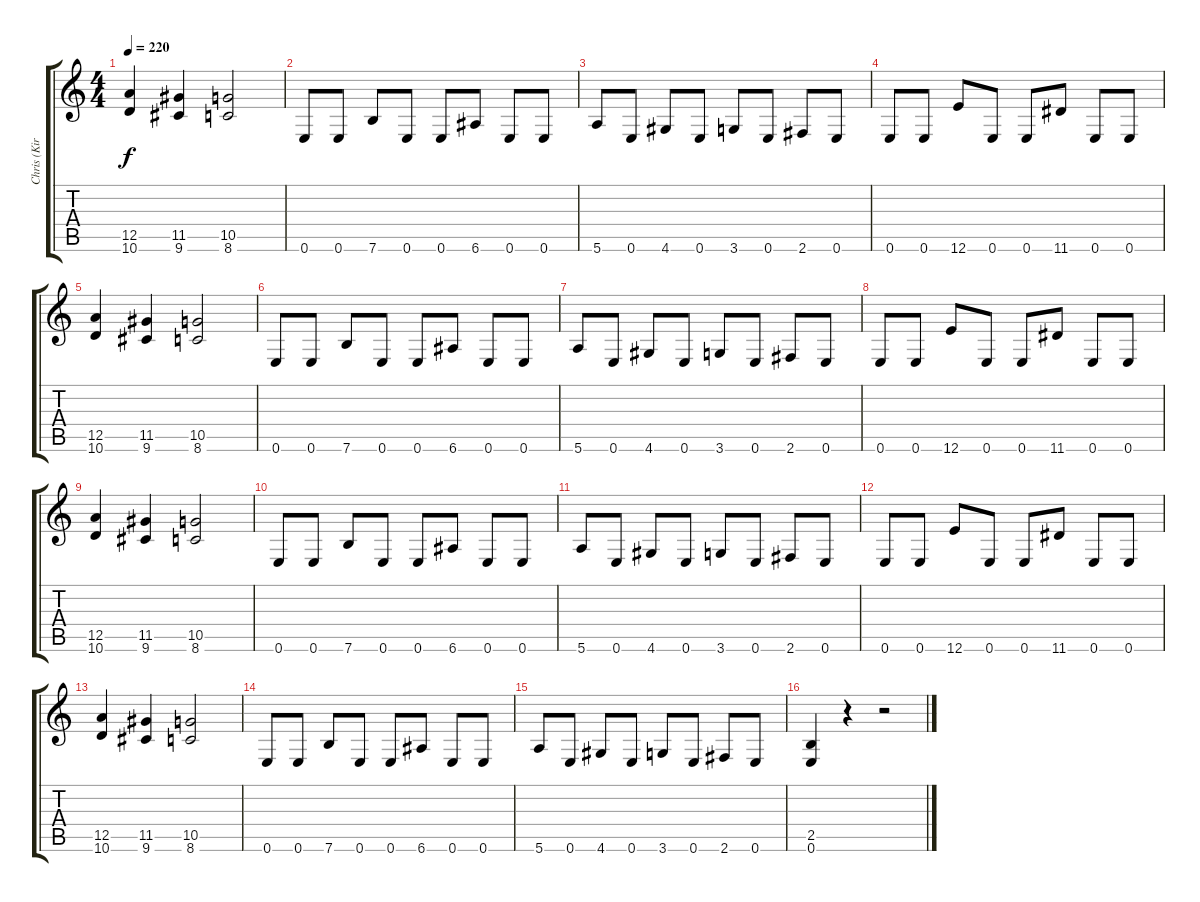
\track ("Chris (Kirks Guitar's)" "Chris (Kir") {instrument overdrivenguitar}
\staff {score tabs}
\tuning (E4 B3 G3 D3 A2 E2) {hide}
\ts (4 4)
\tempo 220
\clef g2
\ks c
(12.5 10.6).4{dy f} (11.5 9.6).4 (10.5 8.6).2 |
0.6.8 0.6.8 7.6.8 0.6.8 0.6.8 6.6.8 0.6.8 0.6.8 |
5.6.8 0.6.8 4.6.8 0.6.8 3.6.8 0.6.8 2.6.8 0.6.8 |
0.6.8 0.6.8 12.6.8 0.6.8 0.6.8 11.6.8 0.6.8 0.6.8 |
(12.5 10.6).4 (11.5 9.6).4 (10.5 8.6).2 |
0.6.8 0.6.8 7.6.8 0.6.8 0.6.8 6.6.8 0.6.8 0.6.8 |
5.6.8 0.6.8 4.6.8 0.6.8 3.6.8 0.6.8 2.6.8 0.6.8 |
0.6.8 0.6.8 12.6.8 0.6.8 0.6.8 11.6.8 0.6.8 0.6.8 |
(12.5 10.6).4 (11.5 9.6).4 (10.5 8.6).2 |
0.6.8 0.6.8 7.6.8 0.6.8 0.6.8 6.6.8 0.6.8 0.6.8 |
5.6.8 0.6.8 4.6.8 0.6.8 3.6.8 0.6.8 2.6.8 0.6.8 |
0.6.8 0.6.8 12.6.8 0.6.8 0.6.8 11.6.8 0.6.8 0.6.8 |
(12.5 10.6).4 (11.5 9.6).4 (10.5 8.6).2 |
0.6.8 0.6.8 7.6.8 0.6.8 0.6.8 6.6.8 0.6.8 0.6.8 |
5.6.8 0.6.8 4.6.8 0.6.8 3.6.8 0.6.8 2.6.8 0.6.8 |
(2.5 0.6).4 r.4 r.2
